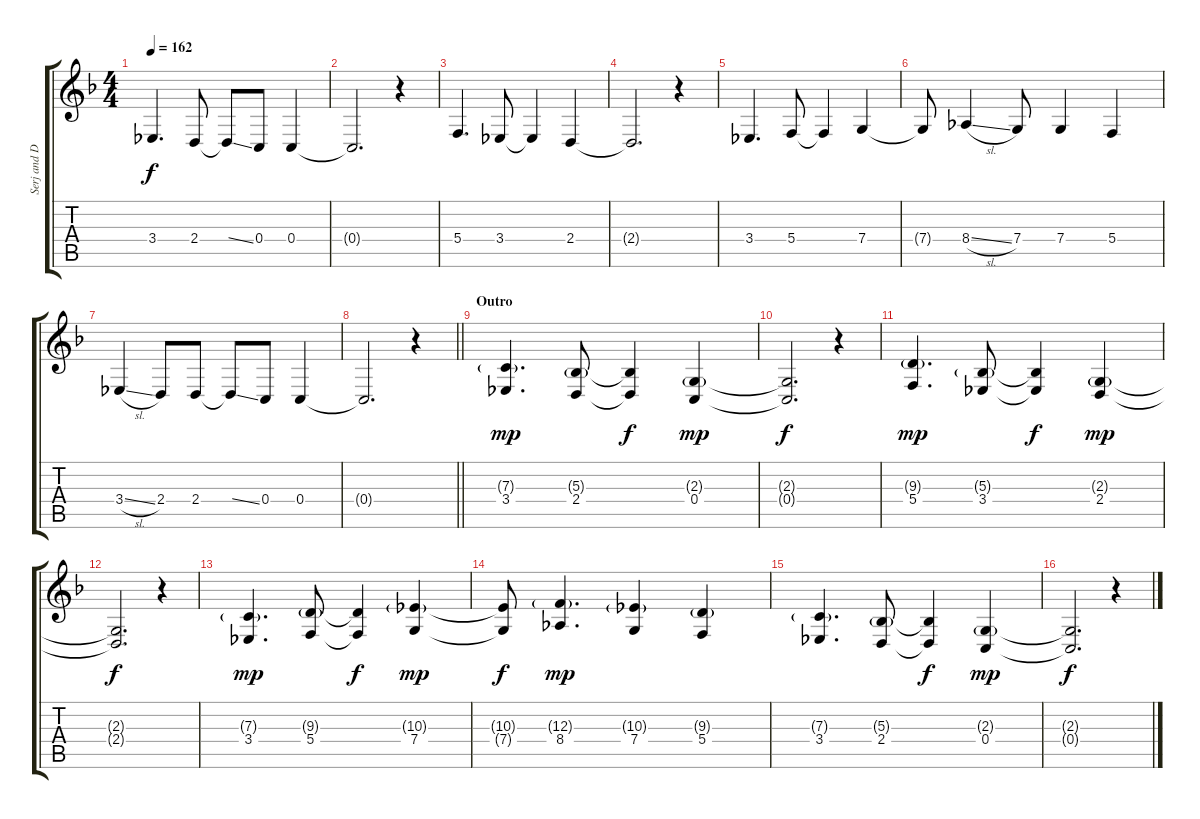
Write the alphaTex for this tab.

\track ("Serj and Daron - Vocals" "Serj and D") {instrument oboe}
\staff {score tabs}
\tuning (D4 A3 F3 C3 G2 C2) {hide}
\ts (4 4)
\tempo 162
\clef g2
\ks dminor
3.4.4{d dy f} 2.4.8 2.4{ss t}.8 0.4.8 0.4.4 |
0.4{t}.2{d} r.4 |
5.4.4{d} 3.4.8 3.4{t}.4 2.4.4 |
2.4{t}.2{d} r.4 |
3.4.4{d} 5.4.8 5.4{t}.4 7.4.4 |
7.4{t}.8 8.4{sl}.4 7.4.8 7.4.4 5.4.4 |
3.4{sl}.4 2.4.8 2.4.8 2.4{ss t}.8 0.4.8 0.4.4 |
\barLineRight lightlight
0.4{t}.2{d} r.4 |
\section ("" "Outro")
(7.3{g} 3.4).4{d dy mp} (5.3{g} 2.4).8 (5.3{t} 2.4{t}).4{dy f} (2.3{g} 0.4).4{dy mp} |
(2.3{t} 0.4{t}).2{d dy f} r.4 |
(9.3{g} 5.4).4{d dy mp} (5.3{g} 3.4).8 (5.3{t} 3.4{t}).4{dy f} (2.3{g} 2.4).4{dy mp} |
(2.3{t} 2.4{t}).2{d dy f} r.4 |
(7.3{g} 3.4).4{d dy mp} (9.3{g} 5.4).8 (9.3{t} 5.4{t}).4{dy f} (10.3{g} 7.4).4{dy mp} |
(10.3{t} 7.4{t}).8{dy f} (12.3{g} 8.4).4{d dy mp} (10.3{g} 7.4).4 (9.3{g} 5.4).4 |
(7.3{g} 3.4).4{d} (5.3{g} 2.4).8 (5.3{t} 2.4{t}).4{dy f} (2.3{g} 0.4).4{dy mp} |
(2.3{t} 0.4{t}).2{d dy f} r.4
